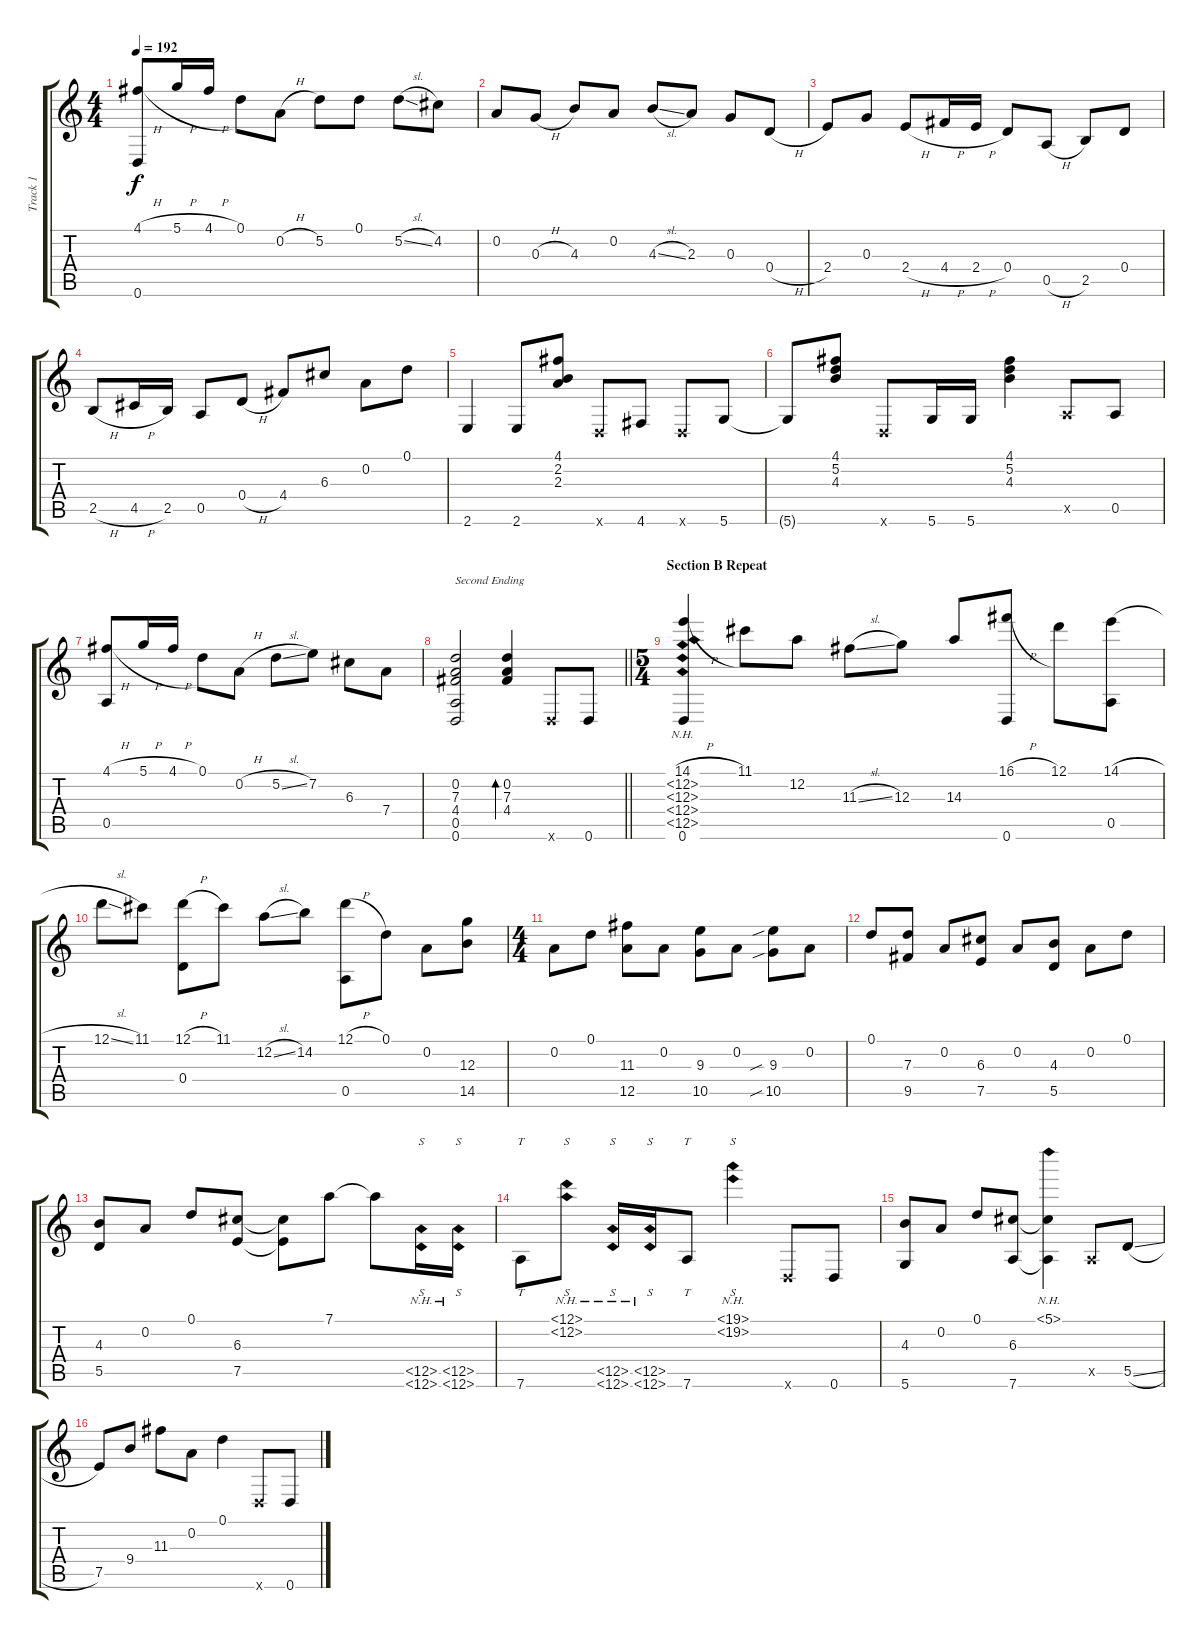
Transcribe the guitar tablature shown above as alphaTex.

\track ("Track 1" "Track 1") {instrument acousticguitarsteel}
\staff {score tabs}
\tuning (D4 A3 G3 D3 A2 D2) {hide}
\ts (4 4)
\tempo 192
\clef g2
\ks aminor
(4.1{h} 0.6).8{dy f} 5.1{h}.16 4.1{h}.16 0.1.8 0.2{h}.8 5.2.8 0.1.8 5.2{sl}.8 4.2.8 |
0.2.8 0.3{h}.8 4.3.8 0.2.8 4.3{sl}.8 2.3.8 0.3.8 0.4{h}.8 |
2.4.8 0.3.8 2.4{h}.8 4.4{h}.16 2.4{h}.16 0.4.8 0.5{h}.8 2.5.8 0.4.8 |
2.5{h}.8 4.5{h}.16 2.5.16 0.5.8 0.4{h}.8 4.4.8 6.3.8 0.2.8 0.1.8 |
2.6.4 2.6.8 (4.1 2.2 2.3).8 0.6{x}.8 4.6.8 0.6{x}.8 5.6.8 |
5.6{t}.8 (4.1 5.2 4.3).8 0.6{x}.8 5.6.16 5.6.16 (4.1 5.2 4.3).4 0.5{x}.8 0.5.8 |
(4.1{h} 0.5).8 5.1{h}.16 4.1{h}.16 0.1.8 0.2{h}.8 5.2{sl}.8 7.2.8 6.3.8 7.4.8 |
\barLineRight lightlight
(0.2 7.3 4.4 0.5 0.6).2{txt "Second Ending"} (0.2 7.3 4.4).4{bd 60} 0.6{x}.8 0.6.8 |
\ts (5 4)
\section ("" "Section B Repeat")
(14.1{h} 12.2{nh} 12.3{nh} 12.4{nh} 12.5{nh} 0.6).4 11.1.8 12.2.8 11.3{sl}.8 12.3.8 14.3.8 (16.1{h} 0.6).8 12.1.8 (14.1{h} 0.5).8 |
12.1{sl}.8 11.1.8 (12.1{h} 0.4).8 11.1.8 12.2{sl}.8 14.2.8 (12.1{h} 0.5).8 0.1.8 0.2.8 (12.3 14.5).8 |
\ts (4 4)
0.2.8 0.1.8 (11.3 12.5).8 0.2.8 (9.3 10.5).8 0.2.8 (9.3{sib} 10.5{sib}).8 0.2.8 |
0.1.8 (7.3 9.5).8 0.2.8 (6.3 7.5).8 0.2.8 (4.3 5.5).8 0.2.8 0.1.8 |
(4.3 5.5).8 0.2.8 0.1.8 (6.3 7.5).8 (6.3{t} 7.5{t}).8 7.1.8 7.1{t}.8 (12.5{nh} 12.6{nh}).16{s} (12.5{nh} 12.6{nh}).16{s} |
7.6.8{tt} (12.1{nh} 12.2{nh}).8{s} (12.5{nh} 12.6{nh}).16{s} (12.5{nh} 12.6{nh}).16{s} 7.6.8{tt} (19.1{nh} 19.2{nh}).4{s} 0.6{x}.8 0.6.8 |
(4.3 5.6).8 0.2.8 0.1.8 (6.3 7.6).8 (5.1{nh} 6.3{t} 7.6{t}).4 0.5{x}.8 5.5{sl}.8 |
7.5.8 9.4.8 11.3.8 0.2.8 0.1.4 0.6{x}.8 0.6.8
